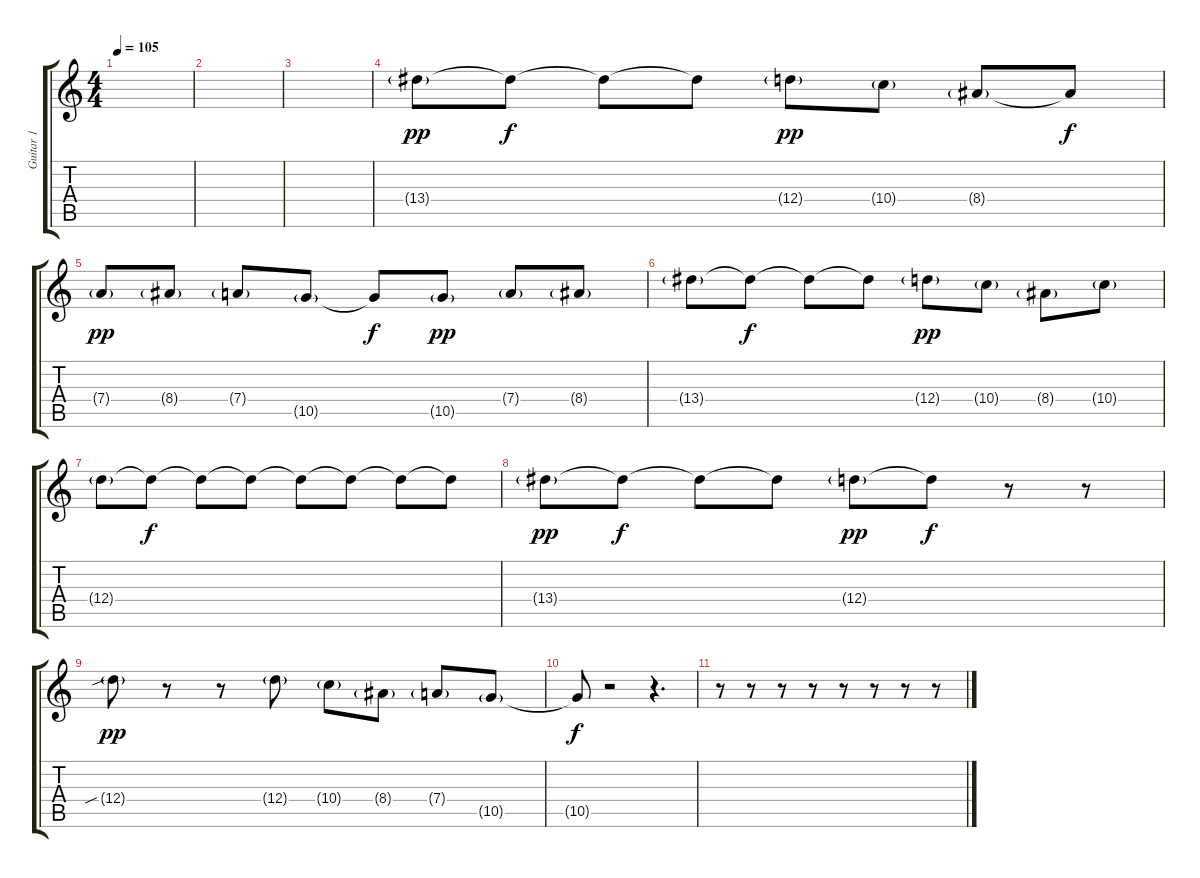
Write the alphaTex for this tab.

\track ("Guitar 1" "Guitar 1") {instrument distortionguitar}
\staff {score tabs}
\tuning (E4 B3 G3 D3 A2 E2) {hide}
\ts (4 4)
\tempo 105
\clef g2
\ks c
|
|
|
13.4{g}.8{dy pp} 13.4{t}.8{dy f} 13.4{t}.8 13.4{t}.8 12.4{g}.8{dy pp} 10.4{g}.8 8.4{g}.8 8.4{t}.8{dy f} |
7.4{g}.8{dy pp} 8.4{g}.8 7.4{g}.8 10.5{g}.8 10.5{t}.8{dy f} 10.5{g}.8{dy pp} 7.4{g}.8 8.4{g}.8 |
13.4{g}.8 13.4{t}.8{dy f} 13.4{t}.8 13.4{t}.8 12.4{g}.8{dy pp} 10.4{g}.8 8.4{g}.8 10.4{g}.8 |
12.4{g}.8 12.4{t}.8{dy f} 12.4{t}.8 12.4{t}.8 12.4{t}.8 12.4{t}.8 12.4{t}.8 12.4{t}.8 |
13.4{g}.8{dy pp} 13.4{t}.8{dy f} 13.4{t}.8 13.4{t}.8 12.4{g}.8{dy pp} 12.4{t}.8{dy f} r.8 r.8 |
12.4{sib g}.8{dy pp} r.8 r.8 12.4{g}.8 10.4{g}.8 8.4{g}.8 7.4{g}.8 10.5{g}.8 |
10.5{t}.8{dy f} r.2 r.4{d} |
r.8 r.8 r.8 r.8 r.8 r.8 r.8 r.8
